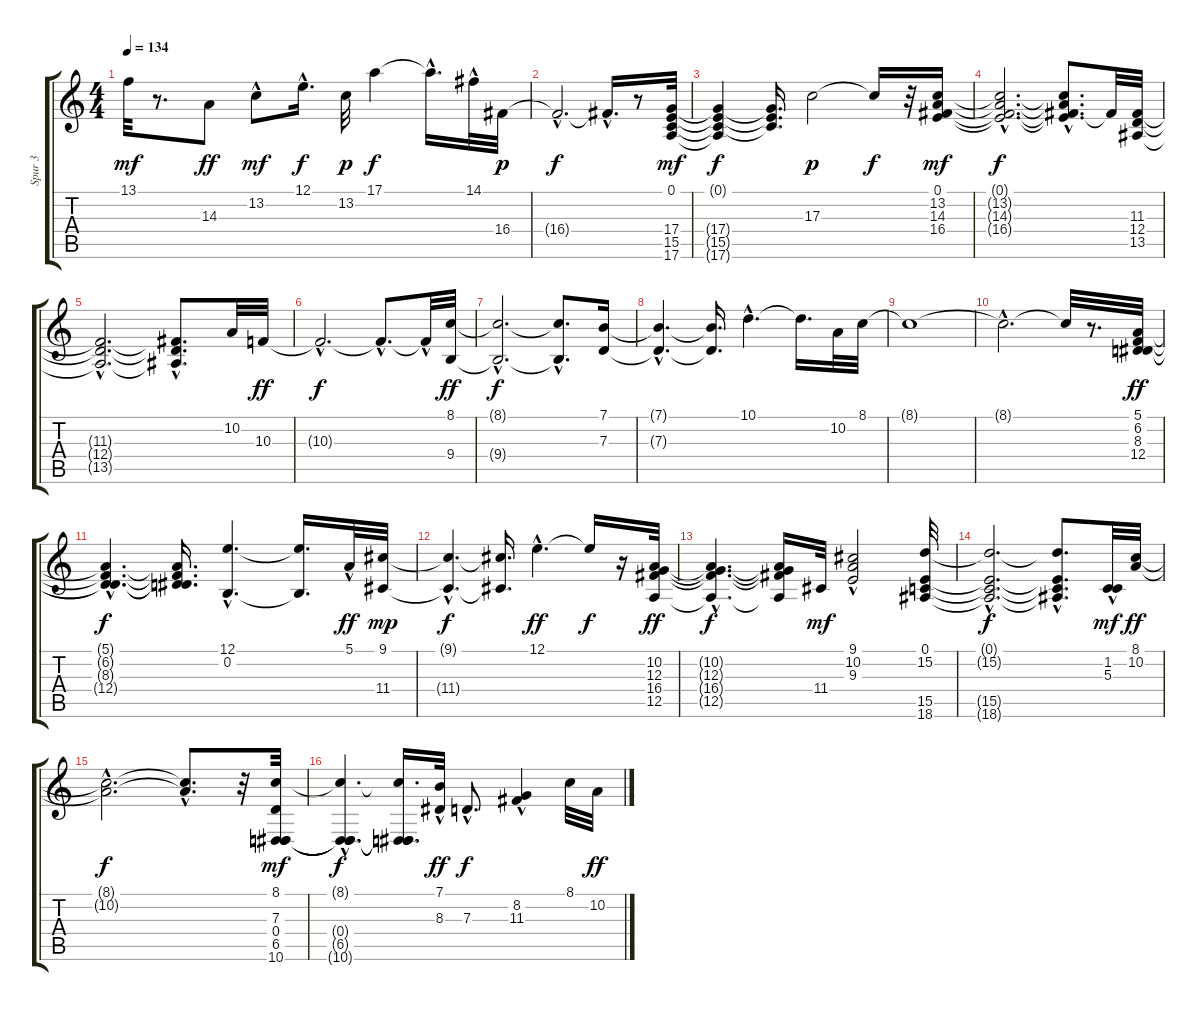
\track ("Spur 3" "Spur 3") {instrument stringensemble1}
\staff {score tabs}
\tuning (E4 B3 G3 D3 A2 E2) {hide}
\ts (4 4)
\tempo 134
\clef g2
\ks c
13.1.32{dy mf} r.8{d} 14.3.8{dy ff} 13.2{hac}.8{dy mf} 12.1{hac}.16{d dy f} 13.2.32{dy p} 17.1.4{dy f} 17.1{hac t}.16{d} 14.1{hac}.32 16.4.32{dy p} |
16.4{hac t}.2{d dy f} 16.4{hac t}.16{d} r.8 (0.1 17.4 15.5 17.6).32{dy mf} |
(0.1{t} 17.4{t} 15.5{t} 17.6{t}).4{dy f} (0.1{t} 17.4{t} 15.5{t}).16{d} 17.3.2{dy p} 17.3{t}.16{dy f} r.32 (0.1 13.2 14.3 16.4).16{dy mf} |
(0.1{hac t} 13.2{hac t} 14.3{hac t} 16.4{hac t}).2{d dy f} (0.1{t} 13.2{hac t} 14.3{hac t} 16.4{hac t}).8{d} 16.4{t}.32 (11.3 12.4 13.5).32 |
(11.3{hac t} 12.4{hac t} 13.5{hac t}).2{d} (11.3{hac t} 12.4{t} 13.5{t}).8{d} 10.2.32 10.3.32{dy ff} |
10.3{hac t}.2{d dy f} 10.3{hac t}.8{d} 10.3{hac t}.32 (8.1 9.4).32{dy ff} |
(8.1{hac t} 9.4{hac t}).2{d dy f} (8.1{hac t} 9.4{t}).8{d} (7.1 7.3).16 |
(7.1{hac t} 7.3{hac t}).4{d} (7.1{t} 7.3{t}).16{d} 10.1{hac}.4{d} 10.1{t}.16{d} 10.2.32 8.1.32 |
8.1{t}.1 |
8.1{hac t}.2{d} 8.1{t}.32 r.8{d} (5.1 6.2 8.3 12.4).32{dy ff} |
(5.1{hac t} 6.2{hac t} 8.3{hac t} 12.4{hac t}).4{d dy f} (5.1{t} 6.2{t} 8.3{t} 12.4{t}).16{d} (12.1{hac} 0.2{hac}).4{d} (12.1{t} 0.2{t}).16{d} 5.1{hac}.32{dy ff} (9.1 11.4).32{dy mp} |
(9.1{hac t} 11.4{hac t}).4{d dy f} (9.1{t} 11.4{t}).16{d} 12.1{hac}.4{d dy ff} 12.1{t}.16{dy f} r.16 (10.2 12.3 16.4 12.5).32{dy ff} |
(10.2{hac t} 12.3{hac t} 16.4{hac t} 12.5{hac t}).4{d dy f} (10.2{t} 12.3{t} 16.4{t} 12.5{t}).16 11.4.32{dy mf} (9.1{hac} 10.2 9.3{hac}).2 (0.1 15.2 15.5 18.6).32 |
(0.1{hac t} 15.2{hac t} 15.5{hac t} 18.6{hac t}).2{d dy f} (0.1{t} 15.2{hac t} 15.5{t} 18.6{hac t}).8{d} (1.2 5.3{hac}).32{dy mf} (8.1 10.2).32{dy ff} |
(8.1{hac t} 10.2{hac t}).2{d dy f} (8.1{hac t} 10.2{hac t}).8{d} r.32 (8.1 7.3 0.4 6.5 10.6).32{dy mf} |
(8.1{hac t} 0.4{hac t} 6.5{hac t} 10.6{hac t}).4{d dy f} (8.1{t} 0.4{t} 6.5{t} 10.6{t}).16{d} (7.1 8.3{hac}).32{dy ff} 7.3{hac}.8{d dy f} (8.2 11.3{hac}).4 8.1.32 10.2.32{dy ff}
